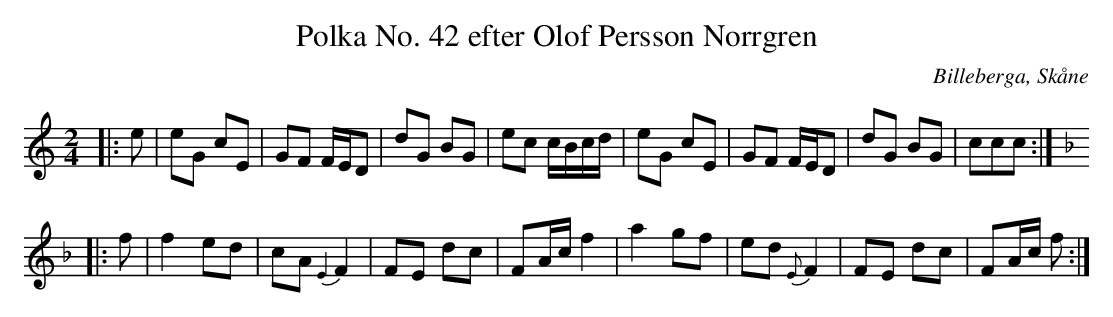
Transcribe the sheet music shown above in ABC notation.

X:1
T:Polka No. 42 efter Olof Persson Norrgren
O:Billeberga, Skåne
M:2/4
L:1/16
K:C
|: e2 | e2G2 c2E2 | G2F2 FED2 |d2G2 B2G2 | e2c2 cBcd | e2G2 c2E2 | G2F2 FED2 | d2G2 B2G2 | c2c2c2 :|[K:F]
|: f2 | f4 e2d2 | c2A2 {E2}F4 | F2E2 d2c2 | F2Ac f4 | a4 g2f2 | e2d2 {E}F4 | F2E2 d2c2 | F2Ac f2 :|
